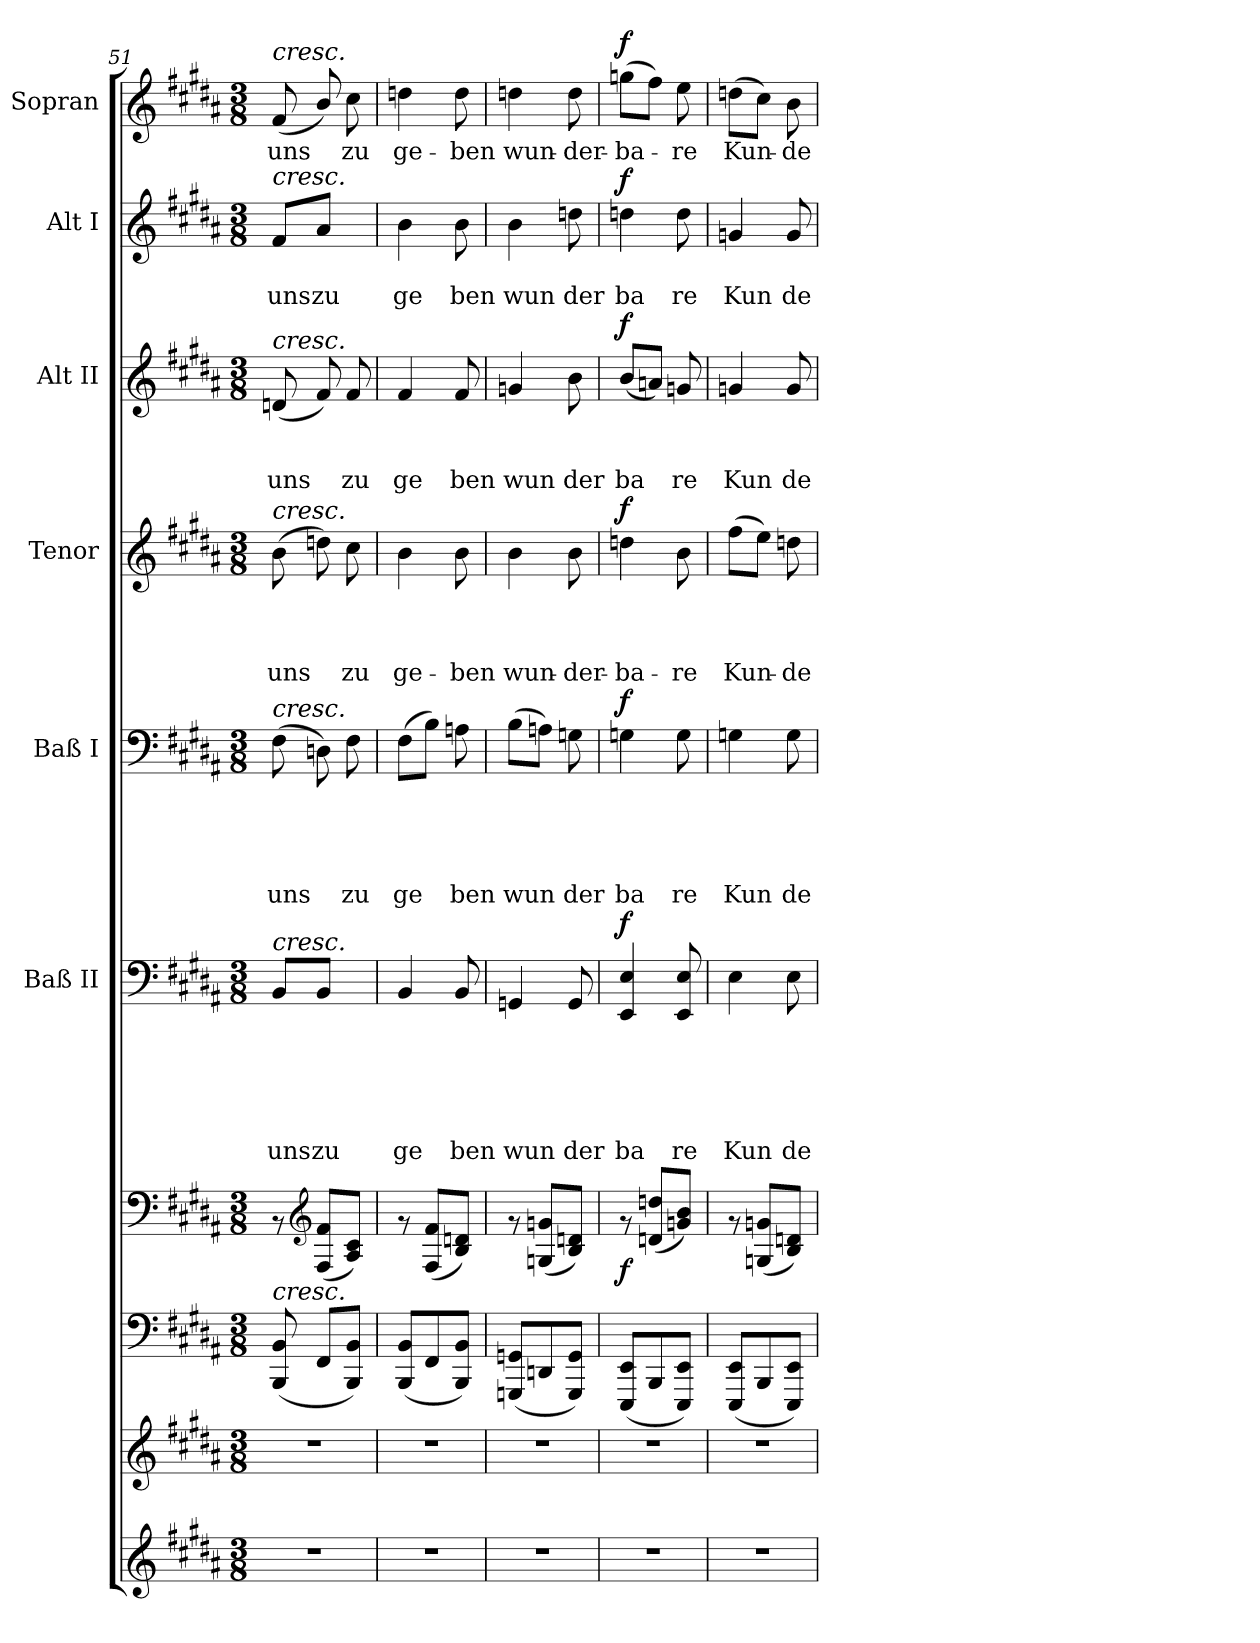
**kern	**kern	**kern	**kern	**dynam	**kern	**text	**text	**text	**text	**text	**text	**dynam	**kern	**text	**text	**text	**text	**text	**dynam	**kern	**text	**text	**text	**text	**dynam	**kern	**text	**text	**text	**dynam	**kern	**text	**text	**dynam	**kern	**text	**dynam
*part10	*part9	*part8	*part7	*part7	*part6	*part6	*part6	*part6	*part6	*part6	*part6	*part6	*part5	*part5	*part5	*part5	*part5	*part5	*part5	*part4	*part4	*part4	*part4	*part4	*part4	*part3	*part3	*part3	*part3	*part3	*part2	*part2	*part2	*part2	*part1	*part1	*part1
*staff10	*staff9	*staff8	*staff7	*staff7	*staff6	*staff6	*staff6	*staff6	*staff6	*staff6	*staff6	*staff6	*staff5	*staff5	*staff5	*staff5	*staff5	*staff5	*staff5	*staff4	*staff4	*staff4	*staff4	*staff4	*staff4	*staff3	*staff3	*staff3	*staff3	*staff3	*staff2	*staff2	*staff2	*staff2	*staff1	*staff1	*staff1
*	*	*	*	*	*I"Baß II	*	*	*	*	*	*	*	*I"Baß I	*	*	*	*	*	*	*I"Tenor	*	*	*	*	*	*I"Alt II	*	*	*	*	*I"Alt I	*	*	*	*I"Sopran	*	*
*	*	*	*	*	*I'B.II	*	*	*	*	*	*	*	*I'B.I	*	*	*	*	*	*	*I'T	*	*	*	*	*	*I'A.II	*	*	*	*	*I'A.I	*	*	*	*I'S	*	*
*clefG2	*clefG2	*clefF4	*clefF4	*	*clefF4	*	*	*	*	*	*	*	*clefF4	*	*	*	*	*	*	*clefG2	*	*	*	*	*	*clefG2	*	*	*	*	*clefG2	*	*	*	*clefG2	*	*
*k[f#c#g#d#a#]	*k[f#c#g#d#a#]	*k[f#c#g#d#a#]	*k[f#c#g#d#a#]	*	*k[f#c#g#d#a#]	*	*	*	*	*	*	*	*k[f#c#g#d#a#]	*	*	*	*	*	*	*k[f#c#g#d#a#]	*	*	*	*	*	*k[f#c#g#d#a#]	*	*	*	*	*k[f#c#g#d#a#]	*	*	*	*k[f#c#g#d#a#]	*	*
*B:	*B:	*B:	*B:	*	*B:	*	*	*	*	*	*	*	*B:	*	*	*	*	*	*	*B:	*	*	*	*	*	*B:	*	*	*	*	*B:	*	*	*	*B:	*	*
*M3/8	*M3/8	*M3/8	*M3/8	*	*M3/8	*	*	*	*	*	*	*	*M3/8	*	*	*	*	*	*	*M3/8	*	*	*	*	*	*M3/8	*	*	*	*	*M3/8	*	*	*	*M3/8	*	*
=51	=51	=51	=51	=51	=51	=51	=51	=51	=51	=51	=51	=51	=51	=51	=51	=51	=51	=51	=51	=51	=51	=51	=51	=51	=51	=51	=51	=51	=51	=51	=51	=51	=51	=51	=51	=51	=51
!	!	!	!	!	!	!	!	!	!	!	!	!	!	!	!	!	!	!	!	!	!	!	!	!	!	!	!	!	!	!	!	!	!	!	!LO:TX:a:i:t=cresc.	!	!
!	!	!	!	!	!	!	!	!	!	!	!	!	!	!	!	!	!	!	!	!	!	!	!	!	!	!	!	!	!	!	!LO:TX:a:i:t=cresc.	!	!	!	!	!	!
!	!	!	!	!	!	!	!	!	!	!	!	!	!	!	!	!	!	!	!	!	!	!	!	!	!	!LO:TX:a:i:t=cresc.	!	!	!	!	!	!	!	!	!	!	!
!	!	!	!	!	!	!	!	!	!	!	!	!	!	!	!	!	!	!	!	!LO:TX:a:i:t=cresc.	!	!	!	!	!	!	!	!	!	!	!	!	!	!	!	!	!
!	!	!	!	!	!	!	!	!	!	!	!	!	!LO:TX:a:i:t=cresc.	!	!	!	!	!	!	!	!	!	!	!	!	!	!	!	!	!	!	!	!	!	!	!	!
!	!	!	!	!	!LO:TX:a:i:t=cresc.	!	!	!	!	!	!	!	!	!	!	!	!	!	!	!	!	!	!	!	!	!	!	!	!	!	!	!	!	!	!	!	!
!	!	!LO:TX:a:i:t=cresc.	!	!	!	!	!	!	!	!	!	!	!	!	!	!	!	!	!	!	!	!	!	!	!	!	!	!	!	!	!	!	!	!	!	!	!
!	!	!	!	!	!	!	!	!	!	!	!LO:LY:b	!	!	!	!	!	!	!LO:LY:b	!	!	!	!	!	!LO:LY:b	!	!	!	!	!LO:LY:b	!	!	!	!LO:LY:b	!	!	!LO:LY:b	!
4.r	4.r	(<8BBB/ 8BB/	8rAA	.	8BB/L	.	.	.	.	.	uns	.	(>8F#\	.	.	.	.	uns	.	(>8b\	.	.	.	uns	.	(<8dn/	.	.	uns	.	8f#/L	.	uns	.	(<8f#/	uns	.
*	*	*	*clefG2	*	*	*	*	*	*	*	*	*	*	*	*	*	*	*	*	*	*	*	*	*	*	*	*	*	*	*	*	*	*	*	*	*	*
!	!	!	!	!	!	!	!	!	!	!	!LO:LY:b	!	!	!	!	!	!	!	!	!	!	!	!	!	!	!	!	!	!	!	!	!	!LO:LY:b	!	!	!	!
.	.	8FF#/L	(<8F#/ 8f#/L	.	8BB/J	.	.	.	.	.	zu	.	8Dn\)	.	.	.	.	.	.	8ddn\)	.	.	.	.	.	8f#/)	.	.	.	.	8a#/J	.	zu	.	8b/)	.	.
!	!	!	!	!	!	!	!	!	!	!	!	!	!	!	!	!	!	!LO:LY:b	!	!	!	!	!	!LO:LY:b	!	!	!	!	!LO:LY:b	!	!	!	!	!	!	!LO:LY:b	!
.	.	8BBB/ 8BB/J)	8A#/ 8c#/J)	.	8ryy	.	.	.	.	.	.	.	8F#\	.	.	.	.	zu	.	8cc#\	.	.	.	zu	.	8f#/	.	.	zu	.	8ryy	.	.	.	8cc#\	zu	.
=52!	=52!	=52!	=52!	=52!	=52!	=52!	=52!	=52!	=52!	=52!	=52!	=52!	=52!	=52!	=52!	=52!	=52!	=52!	=52!	=52!	=52!	=52!	=52!	=52!	=52!	=52!	=52!	=52!	=52!	=52!	=52!	=52!	=52!	=52!	=52!	=52!	=52!
!	!	!	!	!	!	!	!	!	!	!	!LO:LY:b	!	!	!	!	!	!	!LO:LY:b	!	!	!	!	!	!LO:LY:b	!	!	!	!	!LO:LY:b	!	!	!	!LO:LY:b	!	!	!LO:LY:b	!
4.r	4.r	(<8BBB/ 8BB/L	8rf	.	4BB/	.	.	.	.	.	ge	.	(>8F#\L	.	.	.	.	ge	.	4b\	.	.	.	ge-	.	4f#/	.	.	ge	.	4b\	.	ge	.	4ddn\	ge-	.
.	.	8FF#/	(<8F#/ 8f#/L	.	.	.	.	.	.	.	.	.	8B\J)	.	.	.	.	.	.	.	.	.	.	.	.	.	.	.	.	.	.	.	.	.	.	.	.
!	!	!	!	!	!	!	!	!	!	!	!LO:LY:b	!	!	!	!	!	!	!LO:LY:b	!	!	!	!	!	!LO:LY:b	!	!	!	!	!LO:LY:b	!	!	!	!LO:LY:b	!	!	!LO:LY:b	!
.	.	8BBB/ 8BB/J)	8B/ 8dn/J)	.	8BB/	.	.	.	.	.	ben	.	8An\	.	.	.	.	ben	.	8b\	.	.	.	-ben	.	8f#/	.	.	ben	.	8b\	.	ben	.	8dd\	-ben	.
=53!	=53!	=53!	=53!	=53!	=53!	=53!	=53!	=53!	=53!	=53!	=53!	=53!	=53!	=53!	=53!	=53!	=53!	=53!	=53!	=53!	=53!	=53!	=53!	=53!	=53!	=53!	=53!	=53!	=53!	=53!	=53!	=53!	=53!	=53!	=53!	=53!	=53!
!	!	!	!	!	!	!	!	!	!	!	!LO:LY:b	!	!	!	!	!	!	!LO:LY:b	!	!	!	!	!	!LO:LY:b	!	!	!	!	!LO:LY:b	!	!	!	!LO:LY:b	!	!	!LO:LY:b	!
4.r	4.r	(<8GGGn/ 8GGn/L	8rf	.	4GGn/	.	.	.	.	.	wun	.	(>8B\L	.	.	.	.	wun	.	4b\	.	.	.	wun-	.	4gn/	.	.	wun	.	4b\	.	wun	.	4ddn\	wun-	.
.	.	8DDn/	(<8Gn/ 8gn/L	.	.	.	.	.	.	.	.	.	8An\J)	.	.	.	.	.	.	.	.	.	.	.	.	.	.	.	.	.	.	.	.	.	.	.	.
!	!	!	!	!	!	!	!	!	!	!	!LO:LY:b	!	!	!	!	!	!	!LO:LY:b	!	!	!	!	!	!LO:LY:b	!	!	!	!	!LO:LY:b	!	!	!	!LO:LY:b	!	!	!LO:LY:b	!
.	.	8GGG/ 8GG/J)	8B/ 8dn/J)	.	8GG/	.	.	.	.	.	der	.	8Gn\	.	.	.	.	der	.	8b\	.	.	.	-der-	.	8b\	.	.	der	.	8ddn\	.	der	.	8dd\	-der-	.
=54!	=54!	=54!	=54!	=54!	=54!	=54!	=54!	=54!	=54!	=54!	=54!	=54!	=54!	=54!	=54!	=54!	=54!	=54!	=54!	=54!	=54!	=54!	=54!	=54!	=54!	=54!	=54!	=54!	=54!	=54!	=54!	=54!	=54!	=54!	=54!	=54!	=54!
!	!	!	!	!LO:DY:b	!	!	!	!	!	!	!LO:LY:b	!LO:DY:a	!	!	!	!	!	!LO:LY:b	!LO:DY:a	!	!	!	!	!LO:LY:b	!LO:DY:a	!	!	!	!LO:LY:b	!LO:DY:a	!	!	!LO:LY:b	!LO:DY:a	!	!LO:LY:b	!LO:DY:a
4.r	4.r	(<8EEE/ 8EE/L	8rf	f	4EE/ 4E/	.	.	.	.	.	ba	f	4Gn\	.	.	.	.	ba	f	4ddn\	.	.	.	-ba-	f	(<8b/L	.	.	ba	f	4ddn\	.	ba	f	(>8ggn\L	-ba-	f
.	.	8BBB/	(<8dn/ 8ddn/L	.	.	.	.	.	.	.	.	.	.	.	.	.	.	.	.	.	.	.	.	.	.	8an/J)	.	.	.	.	.	.	.	.	8ff#\J)	.	.
!	!	!	!	!	!	!	!	!	!	!	!LO:LY:b	!	!	!	!	!	!	!LO:LY:b	!	!	!	!	!	!LO:LY:b	!	!	!	!	!LO:LY:b	!	!	!	!LO:LY:b	!	!	!LO:LY:b	!
.	.	8EEE/ 8EE/J)	8gn/ 8b/J)	.	8EE/ 8E/	.	.	.	.	.	re	.	8G\	.	.	.	.	re	.	8b\	.	.	.	-re	.	8gn/	.	.	re	.	8dd\	.	re	.	8ee\	-re	.
=55!	=55!	=55!	=55!	=55!	=55!	=55!	=55!	=55!	=55!	=55!	=55!	=55!	=55!	=55!	=55!	=55!	=55!	=55!	=55!	=55!	=55!	=55!	=55!	=55!	=55!	=55!	=55!	=55!	=55!	=55!	=55!	=55!	=55!	=55!	=55!	=55!	=55!
!	!	!	!	!	!	!	!	!	!	!	!LO:LY:b	!	!	!	!	!	!	!LO:LY:b	!	!	!	!	!	!LO:LY:b	!	!	!	!	!LO:LY:b	!	!	!	!LO:LY:b	!	!	!LO:LY:b	!
4.r	4.r	(<8EEE/ 8EE/L	8rf	.	4E\	.	.	.	.	.	Kun	.	4Gn\	.	.	.	.	Kun	.	(>8ff#\L	.	.	.	Kun-	.	4gn/	.	.	Kun	.	4gn/	.	Kun	.	(>8ddn\L	Kun-	.
.	.	8BBB/	(<8Gn/ 8gn/L	.	.	.	.	.	.	.	.	.	.	.	.	.	.	.	.	8ee\J)	.	.	.	.	.	.	.	.	.	.	.	.	.	.	8cc#\J)	.	.
!	!	!	!	!	!	!	!	!	!	!	!LO:LY:b	!	!	!	!	!	!	!LO:LY:b	!	!	!	!	!	!LO:LY:b	!	!	!	!	!LO:LY:b	!	!	!	!LO:LY:b	!	!	!LO:LY:b	!
.	.	8EEE/ 8EE/J)	8B/ 8dn/J)	.	8E\	.	.	.	.	.	de	.	8G\	.	.	.	.	de	.	8ddn\	.	.	.	-de	.	8g/	.	.	de	.	8g/	.	de	.	8b\	-de	.
=!	=!	=!	=!	=!	=!	=!	=!	=!	=!	=!	=!	=!	=!	=!	=!	=!	=!	=!	=!	=!	=!	=!	=!	=!	=!	=!	=!	=!	=!	=!	=!	=!	=!	=!	=!	=!	=!
*-	*-	*-	*-	*-	*-	*-	*-	*-	*-	*-	*-	*-	*-	*-	*-	*-	*-	*-	*-	*-	*-	*-	*-	*-	*-	*-	*-	*-	*-	*-	*-	*-	*-	*-	*-	*-	*-
